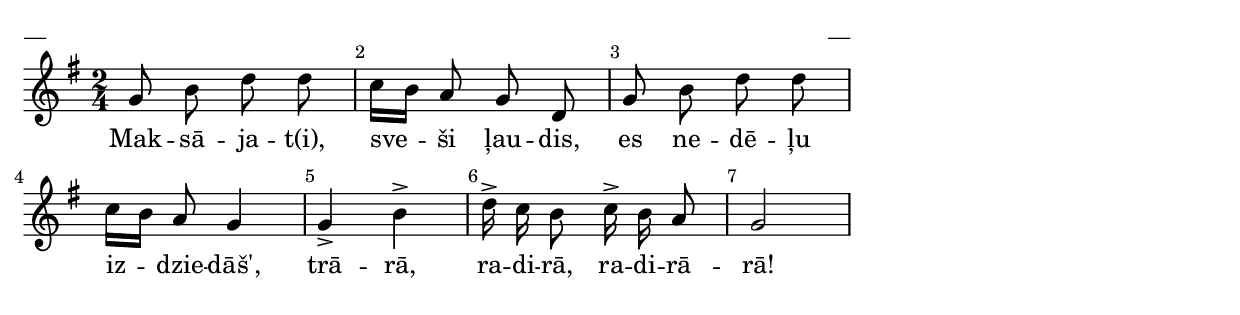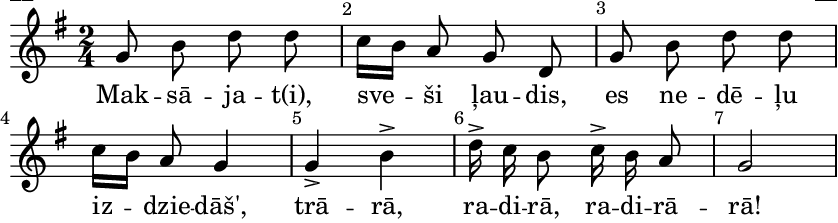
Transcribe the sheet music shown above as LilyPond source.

\version "2.13.18"
#(ly:set-option 'crop #t)

%\header {
%    title = "Dienas maksa"
%}
\paper {
line-width = 14\cm
left-margin = 0.4\cm
between-system-padding = 0.1\cm
between-system-space = 0.1\cm
}
\layout {
indent = #0
ragged-last = ##f
}


voiceA = \relative c'' {
\clef treble
\key g\major 
\time 2/4
\override Score.BarNumber 
#'break-visibility = #end-of-line-invisible
\break
g8 b d d | c16[ b] a8 g d | 
g b d d | c16[ b] a8 g4 |
g4-> b4-> | d16-> c b8 c16-> b a8 | g2 
}

lyricA = \lyricmode {
Mak -- sā -- ja -- t(i), sve -- ši ļau -- dis, es ne -- dē -- ļu
iz -- dzie -- dāš', trā -- rā, ra -- di -- rā, ra -- di -- rā -- rā!
}

fullScore = <<
\new Staff {
<<
\new Voice = "voiceA" { \oneVoice \autoBeamOff \voiceA }
\new Lyrics \lyricsto "voiceA" \lyricA
>>
}
>>

\score {
\fullScore
\header { piece = "__" opus = "__" }
}
\markup { \with-color #(x11-color 'white) \sans \smaller "__" }
\score {
\unfoldRepeats
\fullScore
\midi {
\context { \Staff \remove "Staff_performer" }
\context { \Voice \consists "Staff_performer" }
}
}


